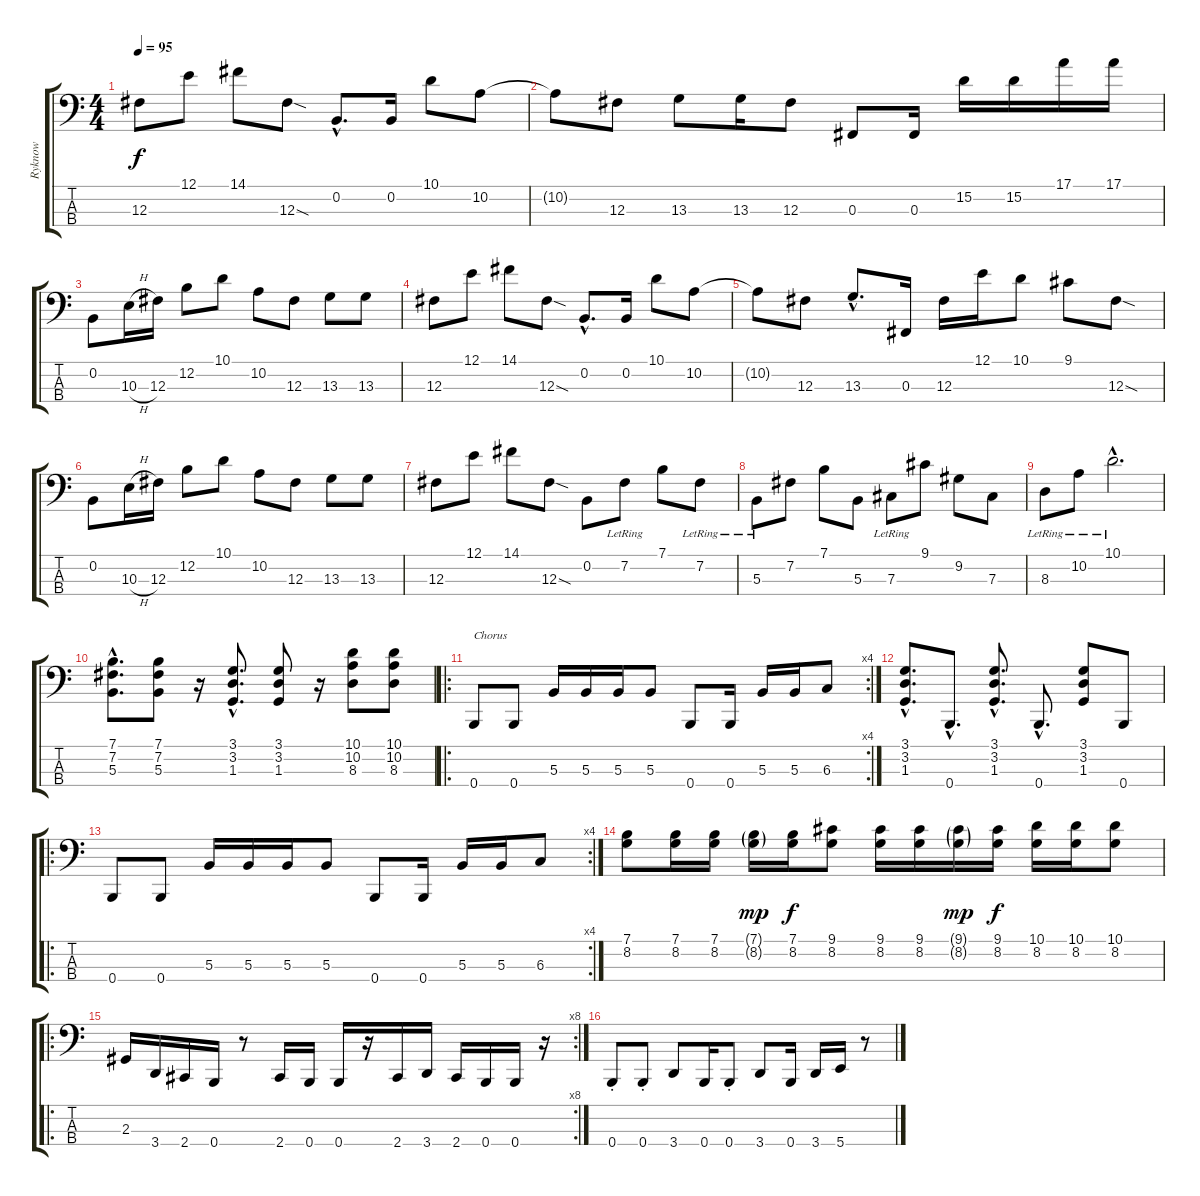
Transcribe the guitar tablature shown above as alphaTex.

\track ("Ryknow" "Ryknow") {instrument electricbassfinger}
\staff {score tabs}
\tuning (E2 B1 Gb1 B0) {hide}
\ts (4 4)
\tempo 95
\clef f4
\ks c
12.3.8{dy f} 12.1.8 14.1.8 12.3{sod}.8 0.2{hac}.8{d} 0.2.16 10.1.8 10.2.8 |
10.2{t}.8 12.3.8 13.3.8 13.3.16 12.3.8 0.3.8 0.3.16 15.2.16 15.2.16 17.1.16 17.1.16 |
0.2.8 10.3{h}.16 12.3.16 12.2.8 10.1.8 10.2.8 12.3.8 13.3.8 13.3.8 |
12.3.8 12.1.8 14.1.8 12.3{sod}.8 0.2{hac}.8{d} 0.2.16 10.1.8 10.2.8 |
10.2{t}.8 12.3.8 13.3{hac}.8{d} 0.3.16 12.3.16 12.1.16 10.1.8 9.1.8 12.3{sod}.8 |
0.2.8 10.3{h}.16 12.3.16 12.2.8 10.1.8 10.2.8 12.3.8 13.3.8 13.3.8 |
12.3.8 12.1.8 14.1.8 12.3{sod}.8 0.2.8 7.2{lr}.8 7.1.8 7.2{lr}.8 |
5.3{lr}.8 7.2.8 7.1.8 5.3.8 7.3{lr}.8 9.1.8 9.2.8 7.3.8 |
8.3{lr}.8 10.2{lr}.8 10.1{hac lr}.2{d} |
(7.1{hac} 7.2{hac} 5.3{hac}).8{d} (7.1 7.2 5.3).8 r.16 (3.1{hac} 3.2{hac} 1.3{hac}).8{d} (3.1 3.2 1.3).8 r.16 (10.1 10.2 8.3).8 (10.1 10.2 8.3).8 |
\ro
\rc 4
0.4.8{txt "Chorus"} 0.4.8 5.3.16 5.3.16 5.3.16 5.3.8 0.4.8 0.4.16 5.3.16 5.3.16 6.3.8 |
(3.1{hac} 3.2{hac} 1.3{hac}).8{d} 0.4{hac}.8{d} (3.1{hac} 3.2{hac} 1.3{hac}).8{d} 0.4{hac}.8{d} (3.1 3.2 1.3).8 0.4.8 |
\ro
\rc 4
0.4.8 0.4.8 5.3.16 5.3.16 5.3.16 5.3.8 0.4.8 0.4.16 5.3.16 5.3.16 6.3.8 |
(7.1 8.2).8 (7.1 8.2).16 (7.1 8.2).16 (7.1{g} 8.2{g}).16{dy mp} (7.1 8.2).16{dy f} (9.1 8.2).8 (9.1 8.2).16 (9.1 8.2).16 (9.1{g} 8.2{g}).16{dy mp} (9.1 8.2).16{dy f} (10.1 8.2).16 (10.1 8.2).16 (10.1 8.2).8 |
\ro
\rc 8
2.3.16 3.4.16 2.4.16 0.4.16 r.8 2.4.16 0.4.16 0.4.16 r.16 2.4.16 3.4.16 2.4.16 0.4.16 0.4.16 r.16 |
0.4{st}.8 0.4{st}.8 3.4.8 0.4.16 0.4{st}.8 3.4.8 0.4.16 3.4.16 5.4.16 r.8
